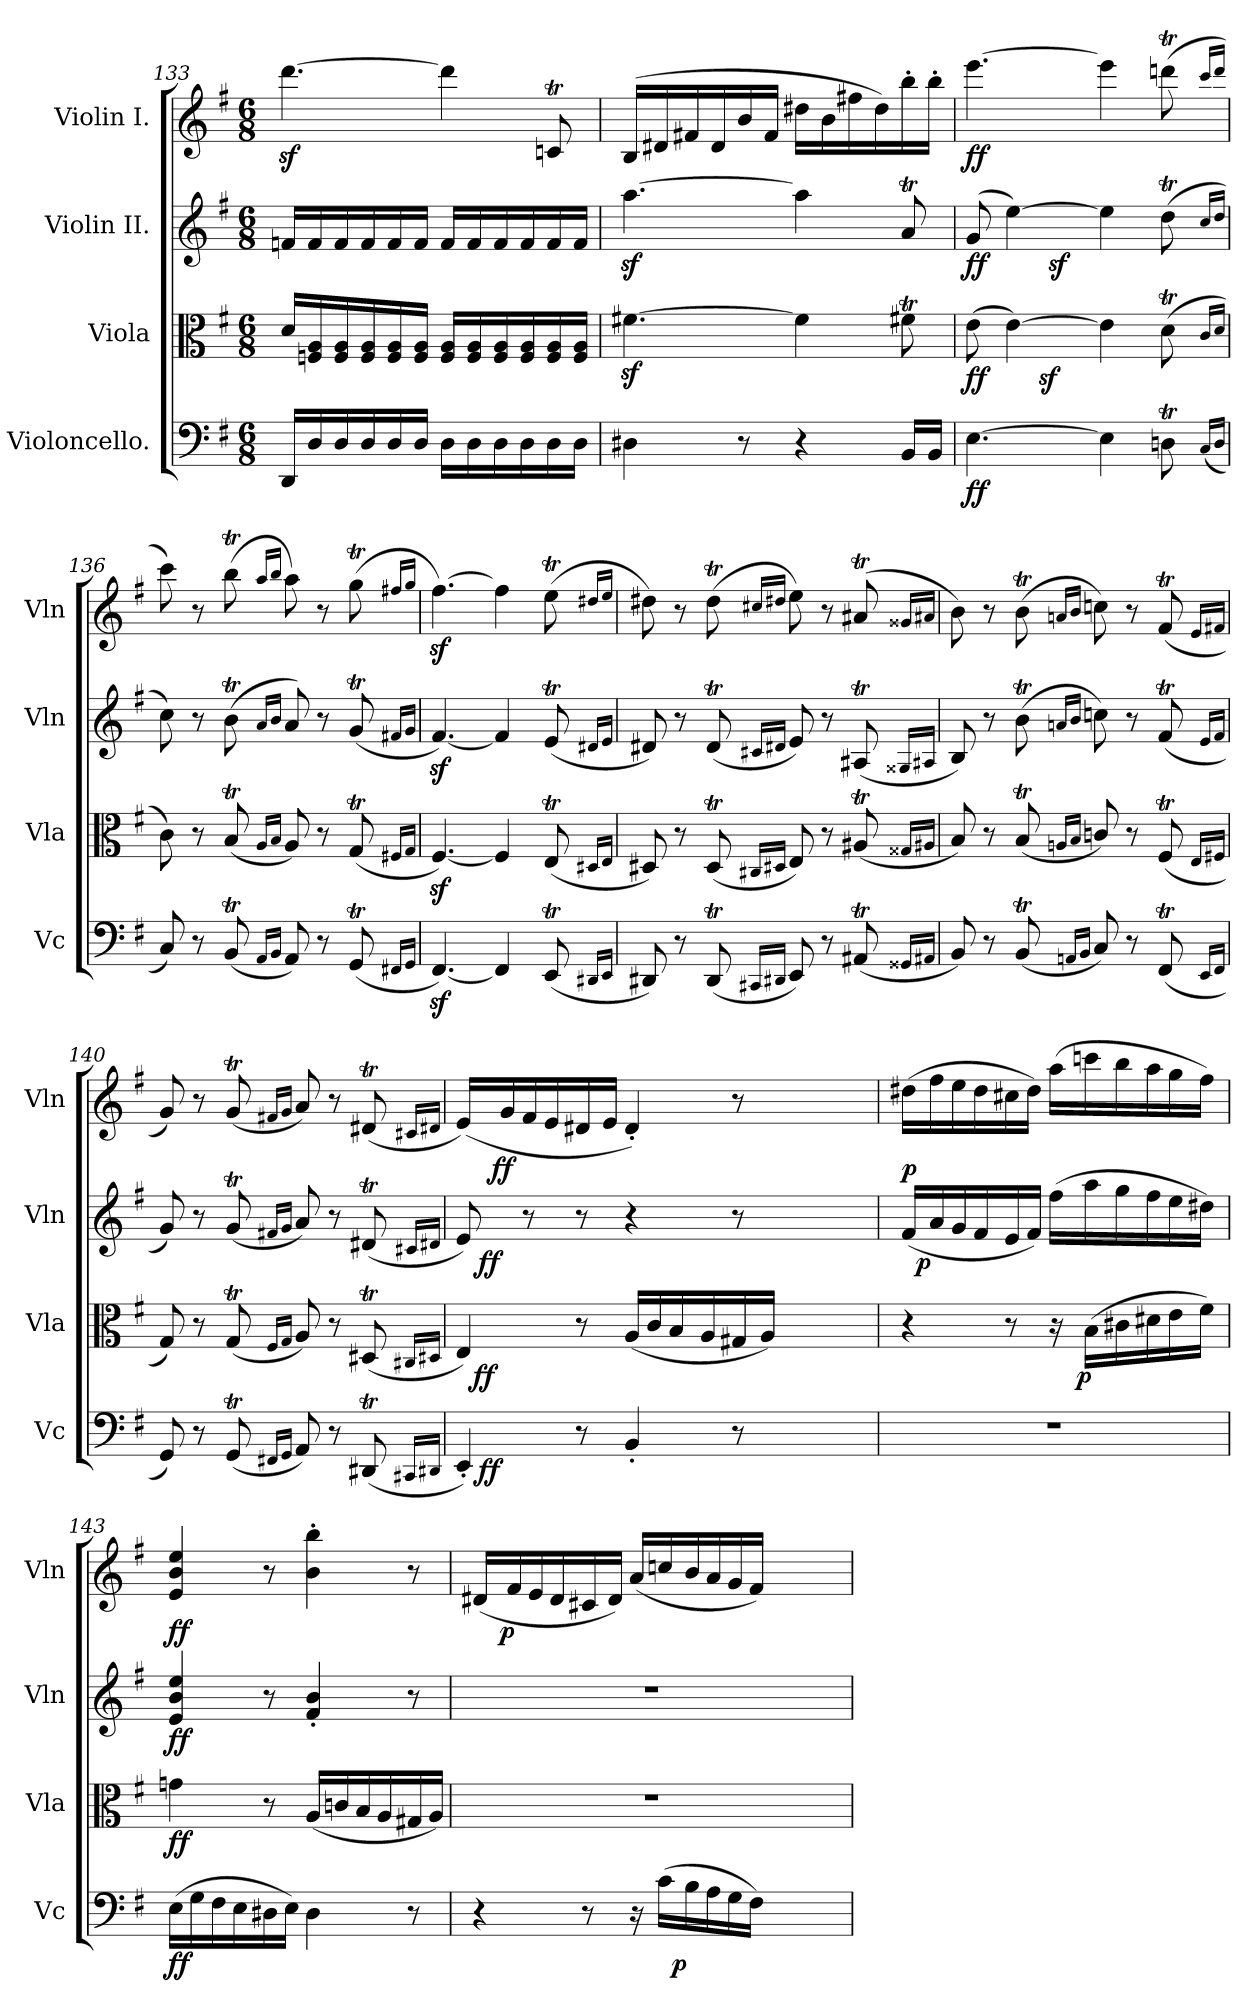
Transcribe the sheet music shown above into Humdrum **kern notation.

**kern	**dynam	**kern	**dynam	**kern	**dynam	**kern	**dynam
*part4	*part4	*part3	*part3	*part2	*part2	*part1	*part1
*staff4	*staff4	*staff3	*staff3	*staff2	*staff2	*staff1	*staff1
*I"Violoncello.	*	*I"Viola	*	*I"Violin II.	*	*I"Violin I.	*
*I'Vc	*	*I'Vla	*	*I'Vln	*	*I'Vln	*
*clefF4	*	*clefC3	*	*clefG2	*	*clefG2	*
*k[f#]	*	*k[f#]	*	*k[f#]	*	*k[f#]	*
*e:	*	*e:	*	*e:	*	*e:	*
*M6/8	*	*M6/8	*	*M6/8	*	*M6/8	*
=133	=133	=133	=133	=133	=133	=133	=133
16DD/LL	.	16d/LL	.	16fn/LL	.	[4.dddz<\	.
16D/	.	16Fn/ 16A/	.	16f/	.	.	.
16D/	.	16F/ 16A/	.	16f/	.	.	.
16D/	.	16F/ 16A/	.	16f/	.	.	.
16D/	.	16F/ 16A/	.	16f/	.	.	.
16D/JJ	.	16F/ 16A/JJ	.	16f/JJ	.	.	.
16D\LL	.	16F/ 16A/LL	.	16f/LL	.	4ddd\]	.
16D\	.	16F/ 16A/	.	16f/	.	.	.
16D\	.	16F/ 16A/	.	16f/	.	.	.
16D\	.	16F/ 16A/	.	16f/	.	.	.
16D\	.	16F/ 16A/	.	16f/	.	8cnT/	.
16D\JJ	.	16F/ 16A/JJ	.	16f/JJ	.	.	.
!!LO:PB:g=z
=134	=134	=134	=134	=134	=134	=134	=134
4D#X\	.	[4.f#Xz<\	.	[4.aaz<\	.	(>16B/LL	.
.	.	.	.	.	.	16d#X/	.
.	.	.	.	.	.	16f#X/	.
.	.	.	.	.	.	16d#/	.
8r	.	.	.	.	.	16b/	.
.	.	.	.	.	.	16f#/JJ	.
4r	.	4f#\]	.	4aa\]	.	16dd#X\LL	.
.	.	.	.	.	.	16b\	.
.	.	.	.	.	.	16ff#X\	.
.	.	.	.	.	.	16dd#\)	.
16BB/LL	.	8f#Xt\	.	8aT/	.	16bb'>\	.
16BB/JJ	.	.	.	.	.	16bb'>\JJ	.
=135	=135	=135	=135	=135	=135	=135	=135
!	!LO:DY:b	!	!LO:DY:b	!	!LO:DY:b	!	!LO:DY:b
*	*	*^	*	*^	*	*	*
[4.E\	ff	(>8e\	8ryy	ff	(8g/	8.ryy	ff	[4.eee\	ff
.	.	[4e\)	32ryy	.	[4ee\)	.	.	.	.
.	.	.	64ryy	.	.	.	.	.	.
.	.	.	512..ryy	.	.	.	.	.	.
!	!	!	!	!LO:DY:b	!	!	!	!	!
.	.	.	2ryy	sf	.	.	.	.	.
!	!	!	!	!	!	!	!LO:DY:b	!	!
.	.	.	.	.	.	2ryy	sf	.	.
4E\]	.	4e\]	.	.	4ee\]	.	.	4eee\]	.
8DnT\	.	(>8dT\	.	.	(>8ddT\	.	.	(>8dddnT\	.
.	.	.	16ryy	.	.	.	.	.	.
.	.	.	.	.	.	16ryy	.	.	.
.	.	.	128ryy	.	.	.	.	.	.
.	.	.	256ryy	.	.	.	.	.	.
.	.	.	2048ryy	.	.	.	.	.	.
(>16qC/LL	.	16qc/LL	.	.	16qcc/LL	.	.	16qccc/LL	.
16qD/JJ	.	16qd/JJ	.	.	16qdd/JJ	.	.	16qddd/JJ	.
*	*	*v	*v	*	*	*	*	*	*
*	*	*	*	*v	*v	*	*	*
=136	=136	=136	=136	=136	=136	=136	=136
8C/)	.	8c\)	.	8cc\)	.	8ccc\)	.
8r	.	8r	.	8r	.	8r	.
(<8BBt/	.	(<8Bt/	.	(>8bt\	.	(>8bbt\	.
16qAA/LL	.	16qA/LL	.	16qa/LL	.	16qaa/LL	.
16qBB/JJ	.	16qB/JJ	.	16qb/JJ	.	16qbb/JJ	.
8AA/)	.	8A/)	.	8a/)	.	8aa\)	.
8r	.	8r	.	8r	.	8r	.
(<8GGT/	.	(<8GT/	.	(<8gT/	.	(>8ggT\	.
16qFF#X/LL	.	16qF#X/LL	.	16qf#X/LL	.	16qff#X/LL	.
16qGG/JJ	.	16qG/JJ	.	16qg/JJ	.	16qgg/JJ	.
=137	=137	=137	=137	=137	=137	=137	=137
[4.FF#z</)	.	[4.F#z</)	.	[4.f#z</)	.	[4.ff#z<\)	.
4FF#/]	.	4F#/]	.	4f#/]	.	4ff#\]	.
(<8EET/	.	(<8ET/	.	(<8eT/	.	(>8eeT\	.
16qDD#X/LL	.	16qD#X/LL	.	16qd#X/LL	.	16qdd#X/LL	.
16qEE/JJ	.	16qE/JJ	.	16qe/JJ	.	16qee/JJ	.
=138	=138	=138	=138	=138	=138	=138	=138
8DD#X/)	.	8D#X/)	.	8d#X/)	.	8dd#X\)	.
8r	.	8r	.	8r	.	8r	.
(<8DD#t/	.	(<8D#t/	.	(<8d#t/	.	(>8dd#t\	.
16qCC#X/LL	.	16qC#X/LL	.	16qc#X/LL	.	16qcc#X/LL	.
16qDD#X/JJ	.	16qD#X/JJ	.	16qd#X/JJ	.	16qdd#X/JJ	.
8EE/)	.	8E/)	.	8e/)	.	8ee\)	.
8r	.	8r	.	8r	.	8r	.
(<8AA#Xt/	.	(<8A#Xt/	.	(<8A#Xt/	.	(8a#Xt/	.
16qGG##X/LL	.	16qG##X/LL	.	16qG##X/LL	.	16qg##X/LL	.
16qAA#X/JJ	.	16qA#X/JJ	.	16qA#X/JJ	.	16qa#X/JJ	.
=139	=139	=139	=139	=139	=139	=139	=139
8BB/)	.	8B/)	.	8B/)	.	8b\)	.
8r	.	8r	.	8r	.	8r	.
(<8BBt/	.	(<8Bt/	.	(>8bt\	.	(>8bt\	.
16qAAn/LL	.	16qAn/LL	.	16qan/LL	.	16qan/LL	.
16qBB/JJ	.	16qB/JJ	.	16qb/JJ	.	16qb/JJ	.
8C/)	.	8cn/)	.	8ccn\)	.	8ccn\)	.
8r	.	8r	.	8r	.	8r	.
(<8FF#t/	.	(<8F#t/	.	(<8f#t/	.	(<8f#t/	.
16qEE/LL	.	16qE/LL	.	16qe/LL	.	16qe/LL	.
16qFF#/JJ	.	16qF#X/JJ	.	16qf#/JJ	.	16qf#X/JJ	.
=140	=140	=140	=140	=140	=140	=140	=140
8GG/)	.	8G/)	.	8g/)	.	8g/)	.
8r	.	8r	.	8r	.	8r	.
(<8GGT/	.	(<8GT/	.	(<8gT/	.	(<8gT/	.
16qFF#X/LL	.	16qF#/LL	.	16qf#X/LL	.	16qf#X/LL	.
16qGG/JJ	.	16qG/JJ	.	16qg/JJ	.	16qg/JJ	.
8AA/)	.	8A/)	.	8a/)	.	8a/)	.
8r	.	8r	.	8r	.	8r	.
(<8DD#Xt/	.	(<8D#Xt/	.	(<8d#Xt/	.	(<8d#Xt/	.
16qCC#X/LL	.	16qC#X/LL	.	16qc#X/LL	.	16qc#X/LL	.
16qDD#X/JJ	.	16qD#X/JJ	.	16qd#X/JJ	.	16qd#X/JJ	.
!!LO:LB:g=z
=141	=141	=141	=141	=141	=141	=141	=141
*^	*	*^	*	*^	*	*^	*
4EE'</)	32ryy	.	4E/)	64ryy	.	8e/)	32ryy	.	(<16e/LL)	32ryy	.
.	.	.	.	128ryy	.	.	.	.	.	.	.
.	.	.	.	1024.ryy	.	.	.	.	.	.	.
!	!	!	!	!	!LO:DY:b	!	!	!	!	!	!
.	.	.	.	2ryy	ff	.	.	.	.	.	.
!	!	!LO:DY:b	!	!	!	!	!	!LO:DY:b	!	!	!
.	2ryy	ff	.	.	.	.	2ryy	ff	.	64ryy	.
.	.	.	.	.	.	.	.	.	.	512ryy	.
.	.	.	.	.	.	.	.	.	.	1024ryy	.
.	.	.	.	.	.	.	.	.	.	4096ryy	.
!	!	!	!	!	!	!	!	!	!	!	!LO:DY:b
.	.	.	.	.	.	.	.	.	.	2ryy	ff
.	.	.	.	.	.	.	.	.	16g/	.	.
.	.	.	.	.	.	8r	.	.	16f#/	.	.
.	.	.	.	.	.	.	.	.	16e/	.	.
8r	.	.	8r	.	.	8r	.	.	16d#X/	.	.
.	.	.	.	.	.	.	.	.	16e/JJ	.	.
4BB'</	.	.	(<16A/LL	.	.	4r	.	.	4d#'</)	.	.
.	.	.	16c/	.	.	.	.	.	.	.	.
.	.	.	16B/	.	.	.	.	.	.	.	.
.	.	.	.	8ryy	.	.	.	.	.	.	.
.	8..ryy	.	.	.	.	.	8..ryy	.	.	.	.
.	.	.	.	.	.	.	.	.	.	8ryy	.
.	.	.	16A/	.	.	.	.	.	.	.	.
8r	.	.	16G#X/	.	.	8r	.	.	8r	.	.
.	.	.	.	16ryy	.	.	.	.	.	.	.
.	.	.	.	.	.	.	.	.	.	16ryy	.
.	.	.	16A/JJ)	.	.	.	.	.	.	.	.
.	.	.	.	32ryy	.	.	.	.	.	.	.
.	.	.	.	.	.	.	.	.	.	128ryy	.
.	.	.	.	256ryy	.	.	.	.	.	.	.
.	.	.	.	.	.	.	.	.	.	256ryy	.
.	.	.	.	512ryy	.	.	.	.	.	.	.
.	.	.	.	.	.	.	.	.	.	2048.ryy	.
.	.	.	.	2048ryy	.	.	.	.	.	.	.
=142	=142	=142	=142	=142	=142	=142	=142	=142	=142	=142	=142
!	!	!	!	!	!	!	!	!	!	!	!LO:DY:b
*v	*v	*	*	*	*	*	*	*	*v	*v	*
2.r	.	4r	4ryy	.	(<16f#/LL	32ryy	.	(>16dd#X\LL	p
!	!	!	!	!	!	!	!LO:DY:b	!	!
.	.	.	.	.	.	2ryy	p	.	.
.	.	.	.	.	16a/	.	.	16ff#\	.
.	.	.	.	.	16g/	.	.	16ee\	.
.	.	.	.	.	16f#/	.	.	16dd#\	.
.	.	8r	8ryy	.	16e/	.	.	16cc#X\	.
.	.	.	.	.	16f#/JJ)	.	.	16dd#\JJ)	.
.	.	16r	32ryy	.	(>16ff#\LL	.	.	(>16aa\LL	.
.	.	.	64ryy	.	.	.	.	.	.
.	.	.	512..ryy	.	.	.	.	.	.
!	!	!	!	!LO:DY:b	!	!	!	!	!
.	.	.	4ryy	p	.	.	.	.	.
.	.	(>16B\LL	.	.	16aa\	.	.	16cccn\	.
.	.	16c#X\	.	.	16gg\	.	.	16bb\	.
.	.	.	.	.	.	8..ryy	.	.	.
.	.	16d#X\	.	.	16ff#\	.	.	16aa\	.
.	.	16e\	.	.	16ee\	.	.	16gg\	.
.	.	.	16ryy	.	.	.	.	.	.
.	.	16f#\JJ)	.	.	16dd#X\JJ)	.	.	16ff#\JJ)	.
.	.	.	128ryy	.	.	.	.	.	.
.	.	.	256ryy	.	.	.	.	.	.
.	.	.	2048ryy	.	.	.	.	.	.
=143	=143	=143	=143	=143	=143	=143	=143	=143	=143
!	!LO:DY:b	!	!	!LO:DY:b	!	!	!LO:DY:b	!	!LO:DY:b
*	*	*v	*v	*	*	*	*	*	*
*	*	*	*	*v	*v	*	*	*
(>16E\LL	ff	4gn\	ff	4e/ 4b/ 4ee/	ff	4e/ 4b/ 4ee/	ff
16G\	.	.	.	.	.	.	.
16F#\	.	.	.	.	.	.	.
16E\	.	.	.	.	.	.	.
16D#X\	.	8r	.	8r	.	8r	.
16E\JJ)	.	.	.	.	.	.	.
4D#\	.	(<16A/LL	.	4f#/'< 4b/'<	.	4b\'> 4bb\'>	.
.	.	16cn/	.	.	.	.	.
.	.	16B/	.	.	.	.	.
.	.	16A/	.	.	.	.	.
8r	.	16G#X/	.	8r	.	8r	.
.	.	16A/JJ)	.	.	.	.	.
=144	=144	=144	=144	=144	=144	=144	=144
*^	*	*	*	*	*	*^	*
4r	4...ryy	.	2.r	.	2.r	.	(<16d#X/LL	32ryy	.
.	.	.	.	.	.	.	.	64ryy	.
.	.	.	.	.	.	.	.	512ryy	.
.	.	.	.	.	.	.	.	1024ryy	.
.	.	.	.	.	.	.	.	4096ryy	.
!	!	!	!	!	!	!	!	!	!LO:DY:b
.	.	.	.	.	.	.	.	2ryy	p
.	.	.	.	.	.	.	16f#/	.	.
.	.	.	.	.	.	.	16e/	.	.
.	.	.	.	.	.	.	16d#/	.	.
8r	.	.	.	.	.	.	16c#X/	.	.
.	.	.	.	.	.	.	16d#/JJ)	.	.
16r	.	.	.	.	.	.	(<16a/LL	.	.
(>16c\LL	.	.	.	.	.	.	16ccn/	.	.
!	!	!LO:DY:b	!	!	!	!	!	!	!
.	4ryy	p	.	.	.	.	.	.	.
16B\	.	.	.	.	.	.	16b/	.	.
.	.	.	.	.	.	.	.	8ryy	.
16A\	.	.	.	.	.	.	16a/	.	.
16G\	.	.	.	.	.	.	16g/	.	.
.	.	.	.	.	.	.	.	16ryy	.
16F#\JJ)	.	.	.	.	.	.	16f#/JJ)	.	.
.	32ryy	.	.	.	.	.	.	.	.
.	.	.	.	.	.	.	.	128ryy	.
.	.	.	.	.	.	.	.	256ryy	.
.	.	.	.	.	.	.	.	2048.ryy	.
*v	*v	*	*	*	*	*	*v	*v	*
=	=	=	=	=	=	=	=
*-	*-	*-	*-	*-	*-	*-	*-
